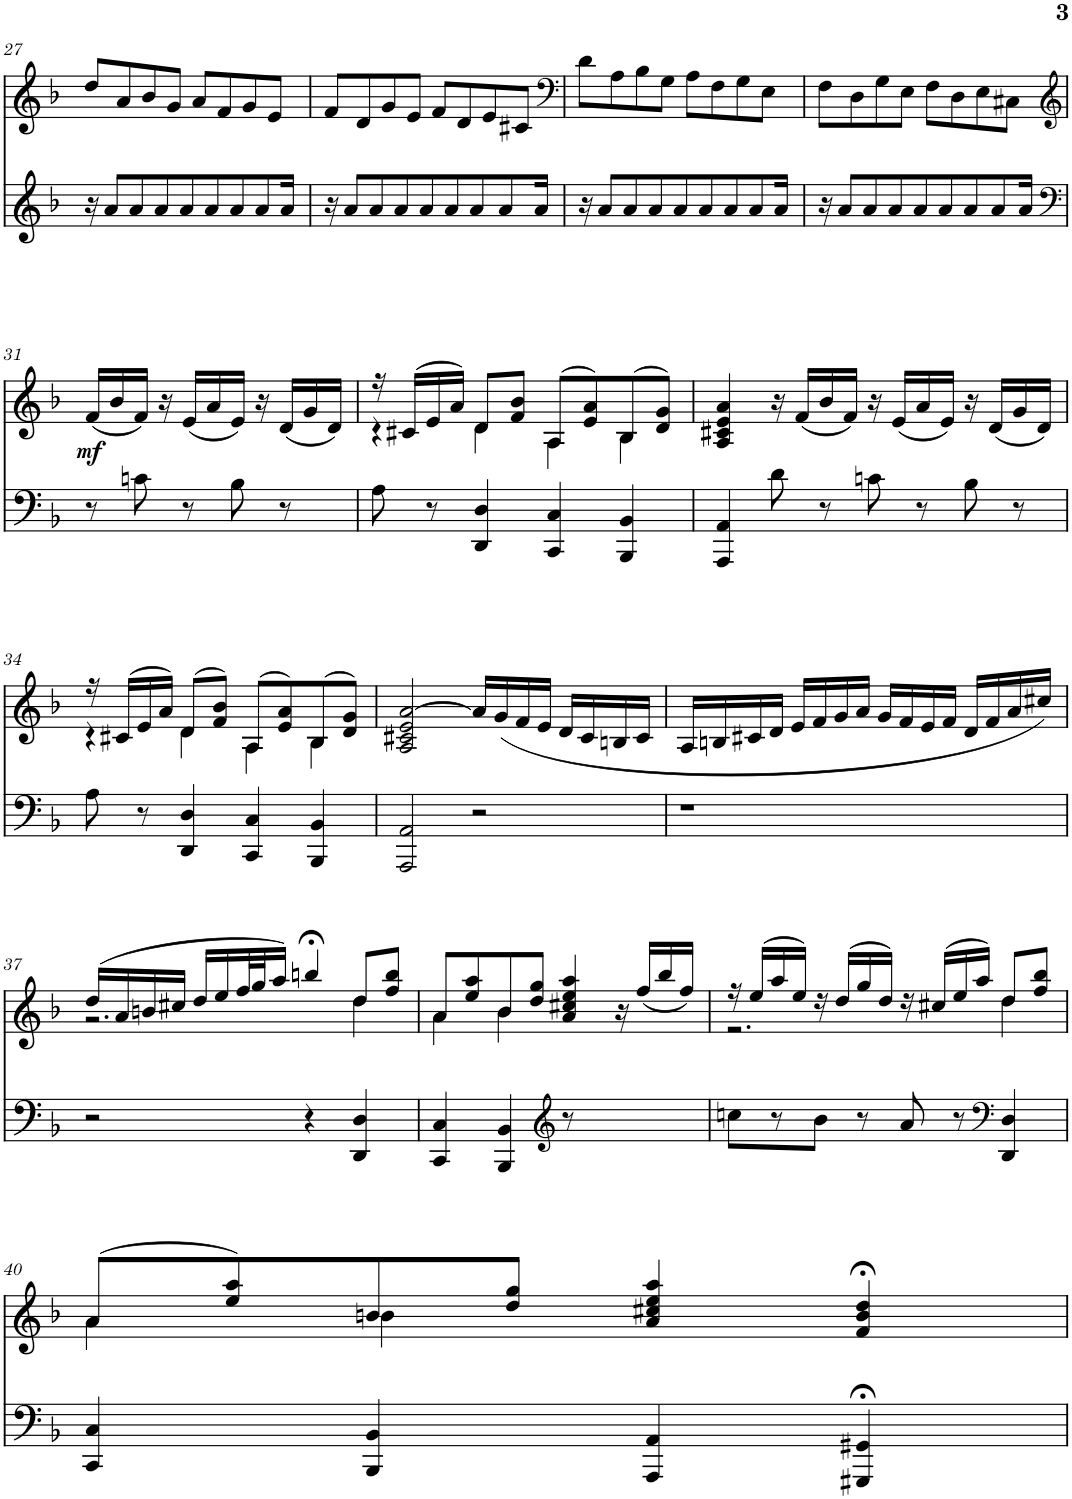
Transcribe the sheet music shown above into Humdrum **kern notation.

**kern	**kern	**dynam
*part2	*part1	*part1
*staff2	*staff1	*staff1
*I"Piano	*I"Piano	*
*I'Pno	*I'Pno	*
!!LO:PB:g=z
*clefG2	*clefG2	*
*k[b-]	*k[b-]	*
*F:	*F:	*
*M4/4	*M4/4	*
=27	=27	=27
16r	8dd/L	.
8a/L	.	.
.	8a/	.
8a/	.	.
.	8b-/	.
8a/	.	.
.	8g/J	.
8a/	.	.
.	8a/L	.
8a/	.	.
.	8f/	.
8a/	.	.
.	8g/	.
8a/	.	.
.	8e/J	.
16a/Jk	.	.
=28	=28	=28
16r	8f/L	.
8a/L	.	.
.	8d/	.
8a/	.	.
.	8g/	.
8a/	.	.
.	8e/J	.
8a/	.	.
.	8f/L	.
8a/	.	.
.	8d/	.
8a/	.	.
.	8e/	.
8a/	.	.
.	8c#X/J	.
16a/Jk	.	.
=29	=29	=29
*	*clefF4	*
16r	8d\L	.
8a/L	.	.
.	8A\	.
8a/	.	.
.	8B-\	.
8a/	.	.
.	8G\J	.
8a/	.	.
.	8A\L	.
8a/	.	.
.	8F\	.
8a/	.	.
.	8G\	.
8a/	.	.
.	8E\J	.
16a/Jk	.	.
=30	=30	=30
16r	8F\L	.
8a/L	.	.
.	8D\	.
8a/	.	.
.	8G\	.
8a/	.	.
.	8E\J	.
8a/	.	.
.	8F\L	.
8a/	.	.
.	8D\	.
8a/	.	.
.	8E\	.
8a/	.	.
.	8C#X\J	.
16a/Jk	.	.
!!LO:LB:g=z
=31	=31	=31
*clefF4	*clefG2	*
!	!	!LO:DY:b
8r	(16f/LL	mf
.	16b-/	.
8cn\	16f/JJ)	.
.	16r	.
8r	(16e/LL	.
.	16a/	.
8B-\	16e/JJ)	.
.	16r	.
8r	(16d/LL	.
.	16g/	.
16ryy	16d/JJ)	.
=32	=32	=32
*	*^	*
8A\	16r	4r	.
.	(16c#X/LL	.	.
8r	16e/	.	.
.	16a/JJ)	.	.
4DD/ 4D/	8d/L	4d\	.
.	8f/ 8b-/J	.	.
4CC/ 4C/	(8A/L	4A\	.
.	8e/ 8a/)	.	.
4BBB-/ 4BB-/	(8B-/	4B-\	.
.	8d/ 8g/J)	.	.
*	*v	*v	*
=33	=33	=33
4AAA/ 4AA/	4A/ 4c#X/ 4e/ 4a/	.
8d\	16r	.
.	(16f/LL	.
8r	16b-/	.
.	16f/JJ)	.
8cn\	16r	.
.	(16e/LL	.
8r	16a/	.
.	16e/JJ)	.
8B-\	16r	.
.	(16d/LL	.
8r	16g/	.
.	16d/JJ)	.
!!LO:LB:g=z
=34	=34	=34
*	*^	*
8A\	16r	4r	.
.	(16c#X/LL	.	.
8r	16e/	.	.
.	16a/JJ)	.	.
4DD/ 4D/	(8d/L	4d\	.
.	8f/ 8b-/J)	.	.
4CC/ 4C/	(8A/L	4A\	.
.	8e/ 8a/)	.	.
4BBB-/ 4BB-/	(8B-/	4B-\	.
.	8d/ 8g/J)	.	.
*	*v	*v	*
=35	=35	=35
2AAA/ 2AA/	2A/ 2c#X/ 2e/ [2a/	.
2r	16a/LL]	.
.	(16g/	.
.	16f/	.
.	16e/JJ	.
.	16d/LL	.
.	16c#/	.
.	16Bn/	.
.	16c#/JJ	.
=36	=36	=36
1r	16A/LL	.
.	16Bn/	.
.	16c#X/	.
.	16d/JJ	.
.	16e/LL	.
.	16f/	.
.	16g/	.
.	16a/JJ	.
.	16g/LL	.
.	16f/	.
.	16e/	.
.	16f/JJ	.
.	16d/LL	.
.	16f/	.
.	16a/	.
.	16cc#X/JJ)	.
!!LO:LB:g=z
=37	=37	=37
*	*^	*
2r	(16dd/LL	2.r	.
.	16a/	.	.
.	16bn/	.	.
.	16cc#X/JJ	.	.
.	16dd/LL	.	.
.	16ee/	.	.
.	32ff/L	.	.
.	32gg/J	.	.
.	16aa/JJ)	.	.
4r	4bbn;</	.	.
4DD/ 4D/	8dd/L	4dd\	.
.	8ff/ 8bb/J	.	.
=38	=38	=38	=38
4CC/ 4C/	8a/L	4a\	.
.	8ee/ 8aa/	.	.
4BBB-/ 4BB-/	8b-/	4b-\	.
.	8dd/ 8gg/J	.	.
*clefG2	*	*	*
8r	4a/ 4cc#X/ 4ee/ 4aa/	2ryy	.
4.ryy	.	.	.
.	16r	.	.
.	(16ff/LL	.	.
.	16bb-/	.	.
.	16ff/JJ)	.	.
=39	=39	=39	=39
8ccn\L	16r	2.r	.
.	(16ee/LL	.	.
8r	16aa/	.	.
.	16ee/JJ)	.	.
8b-\J	16r	.	.
.	(16dd/LL	.	.
8r	16gg/	.	.
.	16dd/JJ)	.	.
8a/	16r	.	.
.	(16cc#X/LL	.	.
8r	16ee/	.	.
.	16aa/JJ)	.	.
*clefF4	*	*	*
4DD/ 4D/	8dd/L	4dd\	.
.	8ff/ 8bb-/J	.	.
!!LO:LB:g=z	!!
=40	=40	=40	=40
4CC/ 4C/	(8a/L	4a\	.
.	8ee/ 8aa/)	.	.
4BBB-/ 4BB-/	8b-/	4bn\	.
.	8dd/ 8gg/J	.	.
4AAA/ 4AA/	4a/ 4cc#X/ 4ee/ 4aa/	2ryy	.
4GGG#X/;< 4GG#X/;<	4f/;< 4b/;< 4dd/;<	.	.
*	*v	*v	*
=	=	=
*-	*-	*-
